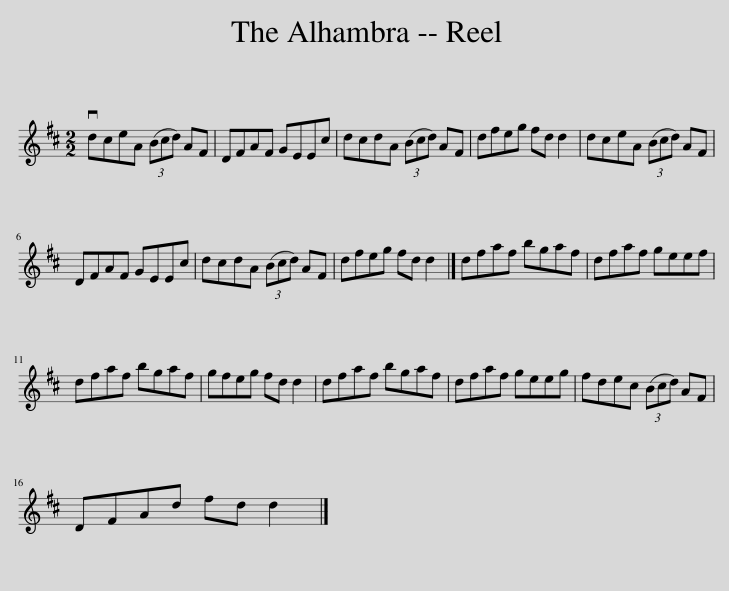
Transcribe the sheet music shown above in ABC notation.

X:1
L:1/8
M:2/2
I:linebreak $
K:D
V:1 treble
V:1
 vdceA (3(Bcd) AF | DFAF GEEc | dcdA (3(Bcd) AF | dfeg fd d2 | dceA (3(Bcd) AF |$ %5
 DFAF GEEc | dcdA (3(Bcd) AF | dfeg fd d2 |] dfaf bgaf | dfaf geef |$ %10
 dfaf bgaf | gfeg fd d2 | dfaf bgaf | dfaf geeg | fdec (3(Bcd) AF |$ %15
 DFAd fd d2 |] %16
